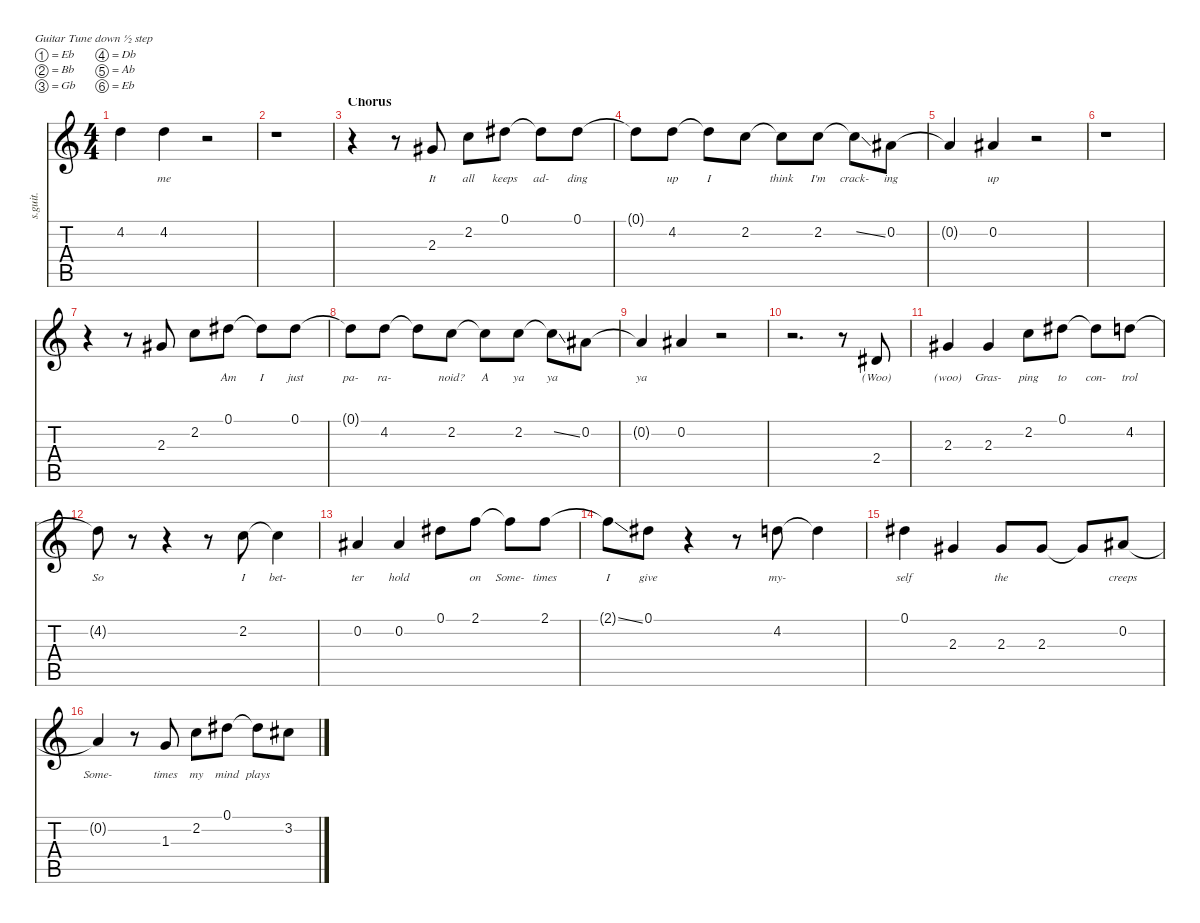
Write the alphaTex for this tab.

\defaultSystemsLayout 4
\hideDynamics
\bracketExtendMode nobrackets
\track ("Billie Joe Armstrong - Vocals" "s.guit.") {instrument clarinet}
\staff {score tabs}
\tuning (Eb4 Bb3 Gb3 Db3 Ab2 Eb2)
\displaytranspose 12
\ts (4 4)
\tempo (175 hide)
\clef g2
\ks c
4.2{t}.4{lyrics (0 "") lyrics (1 "") lyrics (2 "") lyrics (3 "") lyrics (4 "") dy f} 4.2.4{lyrics (0 "me") lyrics (1 "") lyrics (2 "") lyrics (3 "") lyrics (4 "")} r.2 |
r.1 |
\section ("" "Chorus")
r.4 r.8 2.3{acc #}.8{lyrics (0 "It") lyrics (1 "") lyrics (2 "") lyrics (3 "") lyrics (4 "")} 2.2.8{lyrics (0 "all") lyrics (1 "") lyrics (2 "") lyrics (3 "") lyrics (4 "")} 0.1{acc #}.8{lyrics (0 "keeps") lyrics (1 "") lyrics (2 "") lyrics (3 "") lyrics (4 "")} 0.1{t acc #}.8{lyrics (0 "ad-") lyrics (1 "") lyrics (2 "") lyrics (3 "") lyrics (4 "")} 0.1{acc #}.8{lyrics (0 "ding") lyrics (1 "") lyrics (2 "") lyrics (3 "") lyrics (4 "")} |
0.1{t acc #}.8{lyrics (0 "") lyrics (1 "") lyrics (2 "") lyrics (3 "") lyrics (4 "")} 4.2.8{lyrics (0 "up") lyrics (1 "") lyrics (2 "") lyrics (3 "") lyrics (4 "")} 4.2{t}.8{lyrics (0 "I") lyrics (1 "") lyrics (2 "") lyrics (3 "") lyrics (4 "")} 2.2.8{lyrics (0 "") lyrics (1 "") lyrics (2 "") lyrics (3 "") lyrics (4 "")} 2.2{t}.8{lyrics (0 "think") lyrics (1 "") lyrics (2 "") lyrics (3 "") lyrics (4 "")} 2.2.8{lyrics (0 "I'm") lyrics (1 "") lyrics (2 "") lyrics (3 "") lyrics (4 "")} 2.2{ss t}.8{lyrics (0 "crack-") lyrics (1 "") lyrics (2 "") lyrics (3 "") lyrics (4 "")} 0.2{acc #}.8{lyrics (0 "ing") lyrics (1 "") lyrics (2 "") lyrics (3 "") lyrics (4 "")} |
0.2{t acc #}.4{lyrics (0 "") lyrics (1 "") lyrics (2 "") lyrics (3 "") lyrics (4 "")} 0.2{acc #}.4{lyrics (0 "up") lyrics (1 "") lyrics (2 "") lyrics (3 "") lyrics (4 "")} r.2 |
r.1 |
r.4 r.8 2.3{acc #}.8{lyrics (0 "") lyrics (1 "") lyrics (2 "") lyrics (3 "") lyrics (4 "")} 2.2.8{lyrics (0 "") lyrics (1 "") lyrics (2 "") lyrics (3 "") lyrics (4 "")} 0.1{acc #}.8{lyrics (0 "Am") lyrics (1 "") lyrics (2 "") lyrics (3 "") lyrics (4 "")} 0.1{t acc #}.8{lyrics (0 "I") lyrics (1 "") lyrics (2 "") lyrics (3 "") lyrics (4 "")} 0.1{acc #}.8{lyrics (0 "just") lyrics (1 "") lyrics (2 "") lyrics (3 "") lyrics (4 "")} |
0.1{t acc #}.8{lyrics (0 "pa-") lyrics (1 "") lyrics (2 "") lyrics (3 "") lyrics (4 "")} 4.2.8{lyrics (0 "ra-") lyrics (1 "") lyrics (2 "") lyrics (3 "") lyrics (4 "")} 4.2{t}.8{lyrics (0 "") lyrics (1 "") lyrics (2 "") lyrics (3 "") lyrics (4 "")} 2.2.8{lyrics (0 "noid?") lyrics (1 "") lyrics (2 "") lyrics (3 "") lyrics (4 "")} 2.2{t}.8{lyrics (0 "A") lyrics (1 "") lyrics (2 "") lyrics (3 "") lyrics (4 "")} 2.2.8{lyrics (0 "ya") lyrics (1 "") lyrics (2 "") lyrics (3 "") lyrics (4 "")} 2.2{ss t}.8{lyrics (0 "ya") lyrics (1 "") lyrics (2 "") lyrics (3 "") lyrics (4 "")} 0.2{acc #}.8{lyrics (0 "") lyrics (1 "") lyrics (2 "") lyrics (3 "") lyrics (4 "")} |
0.2{t acc #}.4{lyrics (0 "ya") lyrics (1 "") lyrics (2 "") lyrics (3 "") lyrics (4 "")} 0.2{acc #}.4{lyrics (0 "") lyrics (1 "") lyrics (2 "") lyrics (3 "") lyrics (4 "")} r.2 |
r.2{d} r.8 2.4{acc #}.8{lyrics (0 "(Woo)") lyrics (1 "") lyrics (2 "") lyrics (3 "") lyrics (4 "")} |
2.3{acc #}.4{lyrics (0 "(woo)") lyrics (1 "") lyrics (2 "") lyrics (3 "") lyrics (4 "")} 2.3{acc #}.4{lyrics (0 "Gras-") lyrics (1 "") lyrics (2 "") lyrics (3 "") lyrics (4 "")} 2.2.8{lyrics (0 "ping") lyrics (1 "") lyrics (2 "") lyrics (3 "") lyrics (4 "")} 0.1{acc #}.8{lyrics (0 "to") lyrics (1 "") lyrics (2 "") lyrics (3 "") lyrics (4 "")} 0.1{t acc #}.8{lyrics (0 "con-") lyrics (1 "") lyrics (2 "") lyrics (3 "") lyrics (4 "")} 4.2.8{lyrics (0 "trol") lyrics (1 "") lyrics (2 "") lyrics (3 "") lyrics (4 "")} |
4.2{t}.8{lyrics (0 "So") lyrics (1 "") lyrics (2 "") lyrics (3 "") lyrics (4 "")} r.8 r.4 r.8 2.2.8{lyrics (0 "I") lyrics (1 "") lyrics (2 "") lyrics (3 "") lyrics (4 "")} 2.2{t}.4{lyrics (0 "bet-") lyrics (1 "") lyrics (2 "") lyrics (3 "") lyrics (4 "")} |
0.2{acc #}.4{lyrics (0 "ter") lyrics (1 "") lyrics (2 "") lyrics (3 "") lyrics (4 "")} 0.2{acc #}.4{lyrics (0 "hold") lyrics (1 "") lyrics (2 "") lyrics (3 "") lyrics (4 "")} 0.1{acc #}.8{lyrics (0 "") lyrics (1 "") lyrics (2 "") lyrics (3 "") lyrics (4 "")} 2.1.8{lyrics (0 "on") lyrics (1 "") lyrics (2 "") lyrics (3 "") lyrics (4 "")} 2.1{t}.8{lyrics (0 "Some-") lyrics (1 "") lyrics (2 "") lyrics (3 "") lyrics (4 "")} 2.1.8{lyrics (0 "times") lyrics (1 "") lyrics (2 "") lyrics (3 "") lyrics (4 "")} |
2.1{ss t}.8{lyrics (0 "I") lyrics (1 "") lyrics (2 "") lyrics (3 "") lyrics (4 "")} 0.1{acc #}.8{lyrics (0 "give") lyrics (1 "") lyrics (2 "") lyrics (3 "") lyrics (4 "")} r.4 r.8 4.2.8{lyrics (0 "my-") lyrics (1 "") lyrics (2 "") lyrics (3 "") lyrics (4 "")} 4.2{t}.4{lyrics (0 "") lyrics (1 "") lyrics (2 "") lyrics (3 "") lyrics (4 "")} |
0.1{acc #}.4{lyrics (0 "self") lyrics (1 "") lyrics (2 "") lyrics (3 "") lyrics (4 "")} 2.3{acc #}.4{lyrics (0 "") lyrics (1 "") lyrics (2 "") lyrics (3 "") lyrics (4 "")} 2.3{acc #}.8{lyrics (0 "the") lyrics (1 "") lyrics (2 "") lyrics (3 "") lyrics (4 "")} 2.3{acc #}.8{lyrics (0 "") lyrics (1 "") lyrics (2 "") lyrics (3 "") lyrics (4 "")} 2.3{t acc #}.8{lyrics (0 "") lyrics (1 "") lyrics (2 "") lyrics (3 "") lyrics (4 "")} 0.2{acc #}.8{lyrics (0 "creeps") lyrics (1 "") lyrics (2 "") lyrics (3 "") lyrics (4 "")} |
0.2{t acc #}.4{lyrics (0 "Some-") lyrics (1 "") lyrics (2 "") lyrics (3 "") lyrics (4 "")} r.8 1.3.8{lyrics (0 "times") lyrics (1 "") lyrics (2 "") lyrics (3 "") lyrics (4 "")} 2.2.8{lyrics (0 "my") lyrics (1 "") lyrics (2 "") lyrics (3 "") lyrics (4 "")} 0.1{acc #}.8{lyrics (0 "mind") lyrics (1 "") lyrics (2 "") lyrics (3 "") lyrics (4 "")} 0.1{t acc #}.8{lyrics (0 "plays") lyrics (1 "") lyrics (2 "") lyrics (3 "") lyrics (4 "")} 3.2{ss acc #}.8{lyrics (0 "") lyrics (1 "") lyrics (2 "") lyrics (3 "") lyrics (4 "")}
